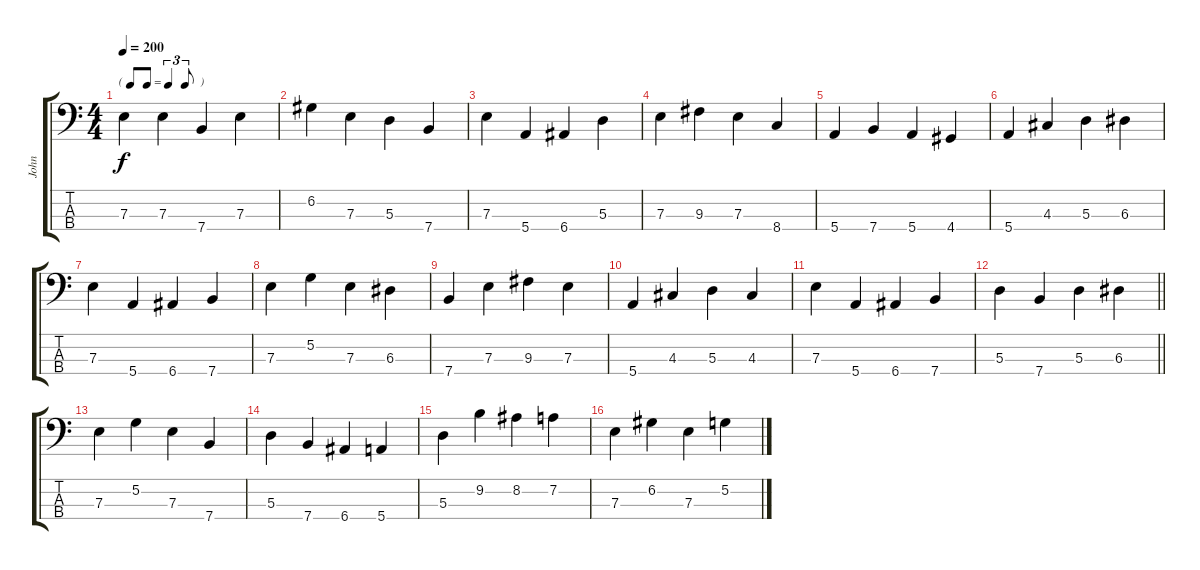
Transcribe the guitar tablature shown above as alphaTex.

\track ("John" "John") {instrument electricbassfinger}
\staff {score tabs}
\tuning (G2 D2 A1 E1) {hide}
\ts (4 4)
\tf triplet8th
\tempo 200
\clef f4
\ks c
7.3.4{dy f} 7.3.4 7.4.4 7.3.4 |
6.2.4 7.3.4 5.3.4 7.4.4 |
7.3.4 5.4.4 6.4.4 5.3.4 |
7.3.4 9.3.4 7.3.4 8.4.4 |
5.4.4 7.4.4 5.4.4 4.4.4 |
5.4.4 4.3.4 5.3.4 6.3.4 |
7.3.4 5.4.4 6.4.4 7.4.4 |
7.3.4 5.2.4 7.3.4 6.3.4 |
7.4.4 7.3.4 9.3.4 7.3.4 |
5.4.4 4.3.4 5.3.4 4.3.4 |
7.3.4 5.4.4 6.4.4 7.4.4 |
\barLineRight lightlight
5.3.4 7.4.4 5.3.4 6.3.4 |
7.3.4 5.2.4 7.3.4 7.4.4 |
5.3.4 7.4.4 6.4.4 5.4.4 |
5.3.4 9.2.4 8.2.4 7.2.4 |
7.3.4 6.2.4 7.3.4 5.2.4
